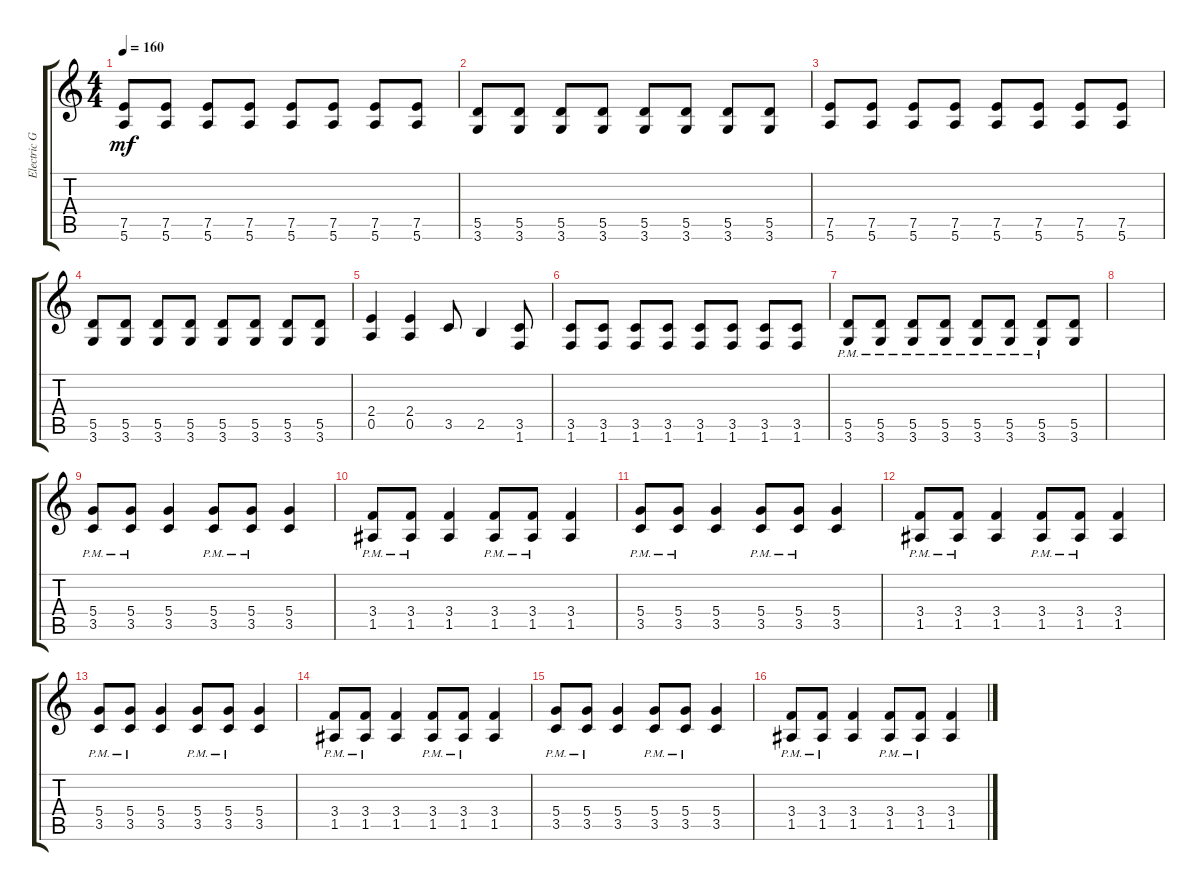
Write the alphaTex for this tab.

\track ("Electric Guitar" "Electric G") {instrument distortionguitar}
\staff {score tabs}
\tuning (E4 B3 G3 D3 A2 E2) {hide}
\ts (4 4)
\tempo 160
\clef g2
\ks c
(7.5 5.6).8{dy mf} (7.5 5.6).8 (7.5 5.6).8 (7.5 5.6).8 (7.5 5.6).8 (7.5 5.6).8 (7.5 5.6).8 (7.5 5.6).8 |
(5.5 3.6).8 (5.5 3.6).8 (5.5 3.6).8 (5.5 3.6).8 (5.5 3.6).8 (5.5 3.6).8 (5.5 3.6).8 (5.5 3.6).8 |
(7.5 5.6).8 (7.5 5.6).8 (7.5 5.6).8 (7.5 5.6).8 (7.5 5.6).8 (7.5 5.6).8 (7.5 5.6).8 (7.5 5.6).8 |
(5.5 3.6).8 (5.5 3.6).8 (5.5 3.6).8 (5.5 3.6).8 (5.5 3.6).8 (5.5 3.6).8 (5.5 3.6).8 (5.5 3.6).8 |
(2.4 0.5).4 (2.4 0.5).4 3.5.8 2.5.4 (3.5 1.6).8 |
(3.5 1.6).8 (3.5 1.6).8 (3.5 1.6).8 (3.5 1.6).8 (3.5 1.6).8 (3.5 1.6).8 (3.5 1.6).8 (3.5 1.6).8 |
(5.5{pm} 3.6{pm}).8 (5.5{pm} 3.6{pm}).8 (5.5{pm} 3.6{pm}).8 (5.5{pm} 3.6{pm}).8 (5.5{pm} 3.6{pm}).8 (5.5{pm} 3.6{pm}).8 (5.5{pm} 3.6{pm}).8 (5.5 3.6).8 |
|
(5.4{pm} 3.5{pm}).8 (5.4{pm} 3.5{pm}).8 (5.4 3.5).4 (5.4{pm} 3.5{pm}).8 (5.4{pm} 3.5{pm}).8 (5.4 3.5).4 |
(3.4{pm} 1.5{pm}).8 (3.4{pm} 1.5{pm}).8 (3.4 1.5).4 (3.4{pm} 1.5{pm}).8 (3.4{pm} 1.5{pm}).8 (3.4 1.5).4 |
(5.4{pm} 3.5{pm}).8 (5.4{pm} 3.5{pm}).8 (5.4 3.5).4 (5.4{pm} 3.5{pm}).8 (5.4{pm} 3.5{pm}).8 (5.4 3.5).4 |
(3.4{pm} 1.5{pm}).8 (3.4{pm} 1.5{pm}).8 (3.4 1.5).4 (3.4{pm} 1.5{pm}).8 (3.4{pm} 1.5{pm}).8 (3.4 1.5).4 |
(5.4{pm} 3.5{pm}).8 (5.4{pm} 3.5{pm}).8 (5.4 3.5).4 (5.4{pm} 3.5{pm}).8 (5.4{pm} 3.5{pm}).8 (5.4 3.5).4 |
(3.4{pm} 1.5{pm}).8 (3.4{pm} 1.5{pm}).8 (3.4 1.5).4 (3.4{pm} 1.5{pm}).8 (3.4{pm} 1.5{pm}).8 (3.4 1.5).4 |
(5.4{pm} 3.5{pm}).8 (5.4{pm} 3.5{pm}).8 (5.4 3.5).4 (5.4{pm} 3.5{pm}).8 (5.4{pm} 3.5{pm}).8 (5.4 3.5).4 |
(3.4{pm} 1.5{pm}).8 (3.4{pm} 1.5{pm}).8 (3.4 1.5).4 (3.4{pm} 1.5{pm}).8 (3.4{pm} 1.5{pm}).8 (3.4 1.5).4
